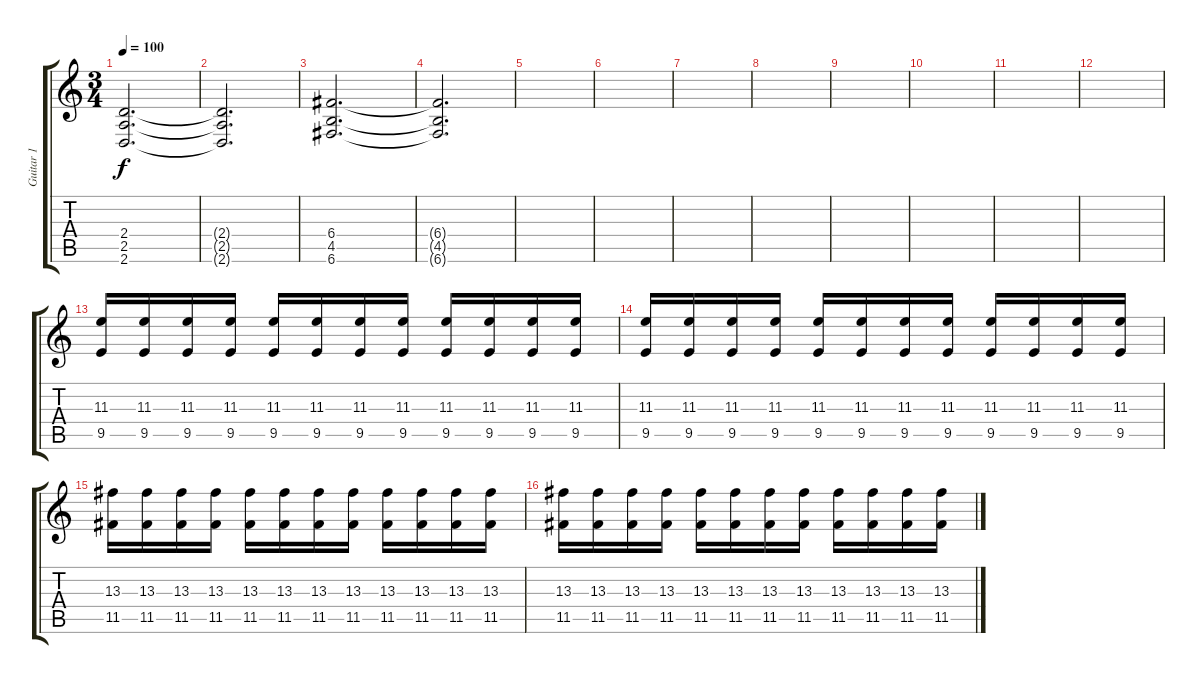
\track ("Guitar 1" "Guitar 1") {instrument distortionguitar}
\staff {score tabs}
\tuning (D4 A3 F3 C3 G2 C2) {hide}
\ts (3 4)
\tempo 100
\clef g2
\ks c
(2.4 2.5 2.6).2{d dy f} |
(2.4{t} 2.5{t} 2.6{t}).2{d} |
(6.4 4.5 6.6).2{d} |
(6.4{t} 4.5{t} 6.6{t}).2{d} |
|
|
|
|
|
|
|
|
(11.3 9.5).16 (11.3 9.5).16 (11.3 9.5).16 (11.3 9.5).16 (11.3 9.5).16 (11.3 9.5).16 (11.3 9.5).16 (11.3 9.5).16 (11.3 9.5).16 (11.3 9.5).16 (11.3 9.5).16 (11.3 9.5).16 |
(11.3 9.5).16 (11.3 9.5).16 (11.3 9.5).16 (11.3 9.5).16 (11.3 9.5).16 (11.3 9.5).16 (11.3 9.5).16 (11.3 9.5).16 (11.3 9.5).16 (11.3 9.5).16 (11.3 9.5).16 (11.3 9.5).16 |
(13.3 11.5).16 (13.3 11.5).16 (13.3 11.5).16 (13.3 11.5).16 (13.3 11.5).16 (13.3 11.5).16 (13.3 11.5).16 (13.3 11.5).16 (13.3 11.5).16 (13.3 11.5).16 (13.3 11.5).16 (13.3 11.5).16 |
(13.3 11.5).16 (13.3 11.5).16 (13.3 11.5).16 (13.3 11.5).16 (13.3 11.5).16 (13.3 11.5).16 (13.3 11.5).16 (13.3 11.5).16 (13.3 11.5).16 (13.3 11.5).16 (13.3 11.5).16 (13.3 11.5).16
